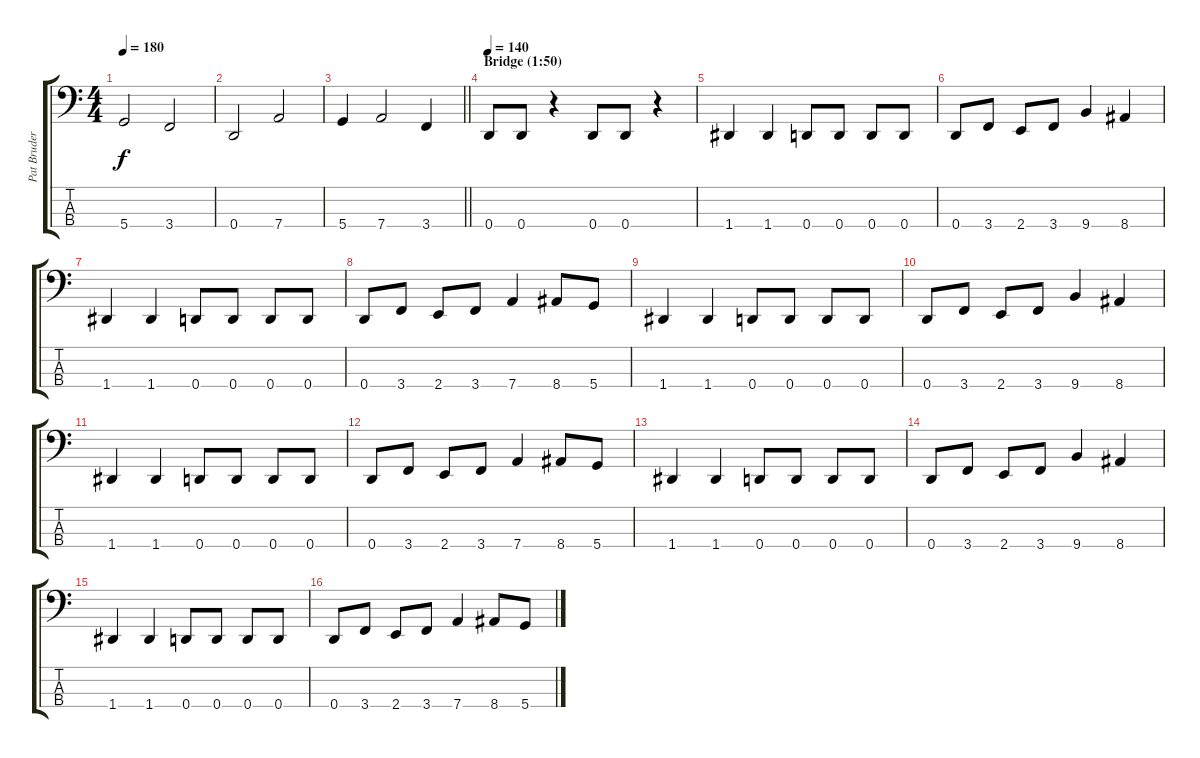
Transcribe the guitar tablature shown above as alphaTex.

\track ("Pat Bruders (bass)" "Pat Bruder") {instrument electricbassfinger}
\staff {score tabs}
\tuning (G2 D2 A1 D1) {hide}
\ts (4 4)
\tempo 180
\clef f4
\ks c
5.4.2{dy f} 3.4.2 |
0.4.2 7.4.2 |
\barLineRight lightlight
5.4.4 7.4.2 3.4.4 |
\section ("" "Bridge (1:50)")
\tempo 140
0.4.8 0.4.8 r.4 0.4.8 0.4.8 r.4 |
1.4.4 1.4.4 0.4.8 0.4.8 0.4.8 0.4.8 |
0.4.8 3.4.8 2.4.8 3.4.8 9.4.4 8.4.4 |
1.4.4 1.4.4 0.4.8 0.4.8 0.4.8 0.4.8 |
0.4.8 3.4.8 2.4.8 3.4.8 7.4.4 8.4.8 5.4.8 |
1.4.4 1.4.4 0.4.8 0.4.8 0.4.8 0.4.8 |
0.4.8 3.4.8 2.4.8 3.4.8 9.4.4 8.4.4 |
1.4.4 1.4.4 0.4.8 0.4.8 0.4.8 0.4.8 |
0.4.8 3.4.8 2.4.8 3.4.8 7.4.4 8.4.8 5.4.8 |
1.4.4 1.4.4 0.4.8 0.4.8 0.4.8 0.4.8 |
0.4.8 3.4.8 2.4.8 3.4.8 9.4.4 8.4.4 |
1.4.4 1.4.4 0.4.8 0.4.8 0.4.8 0.4.8 |
0.4.8 3.4.8 2.4.8 3.4.8 7.4.4 8.4.8 5.4.8
